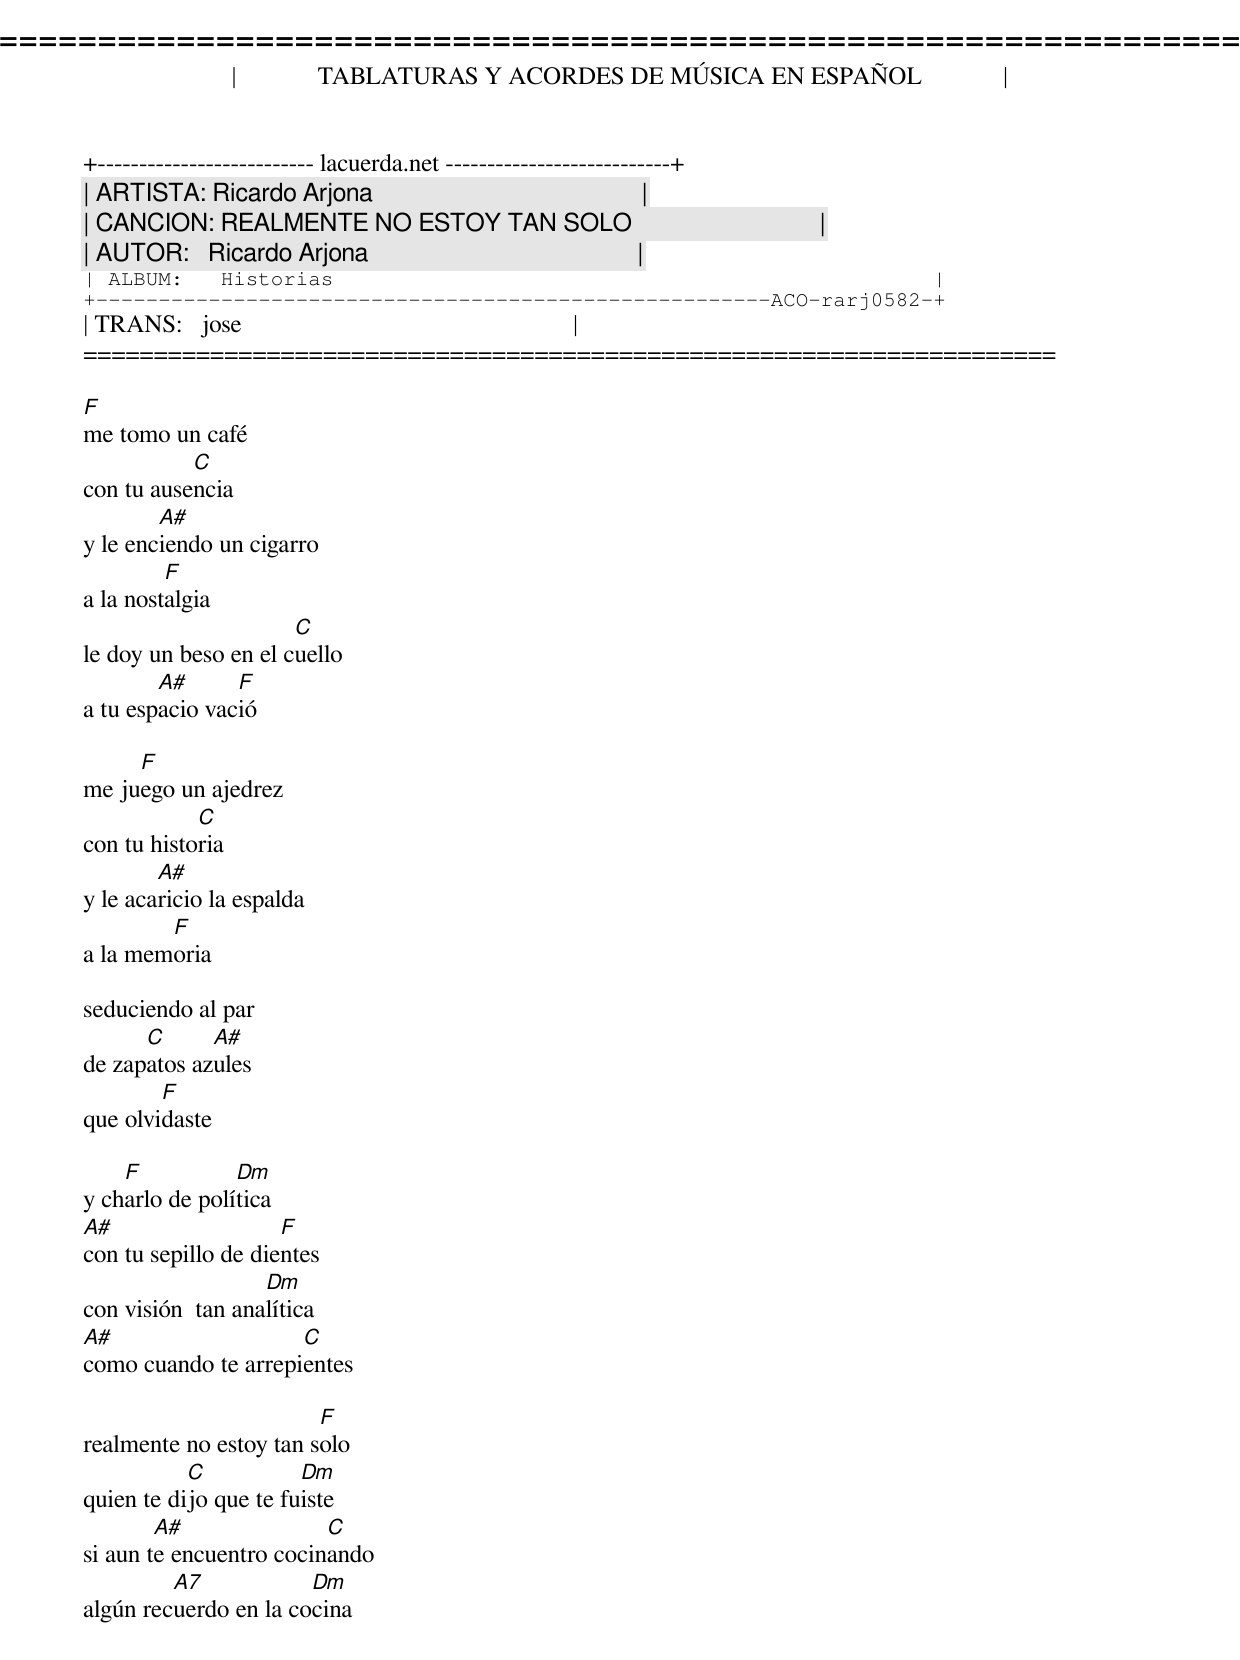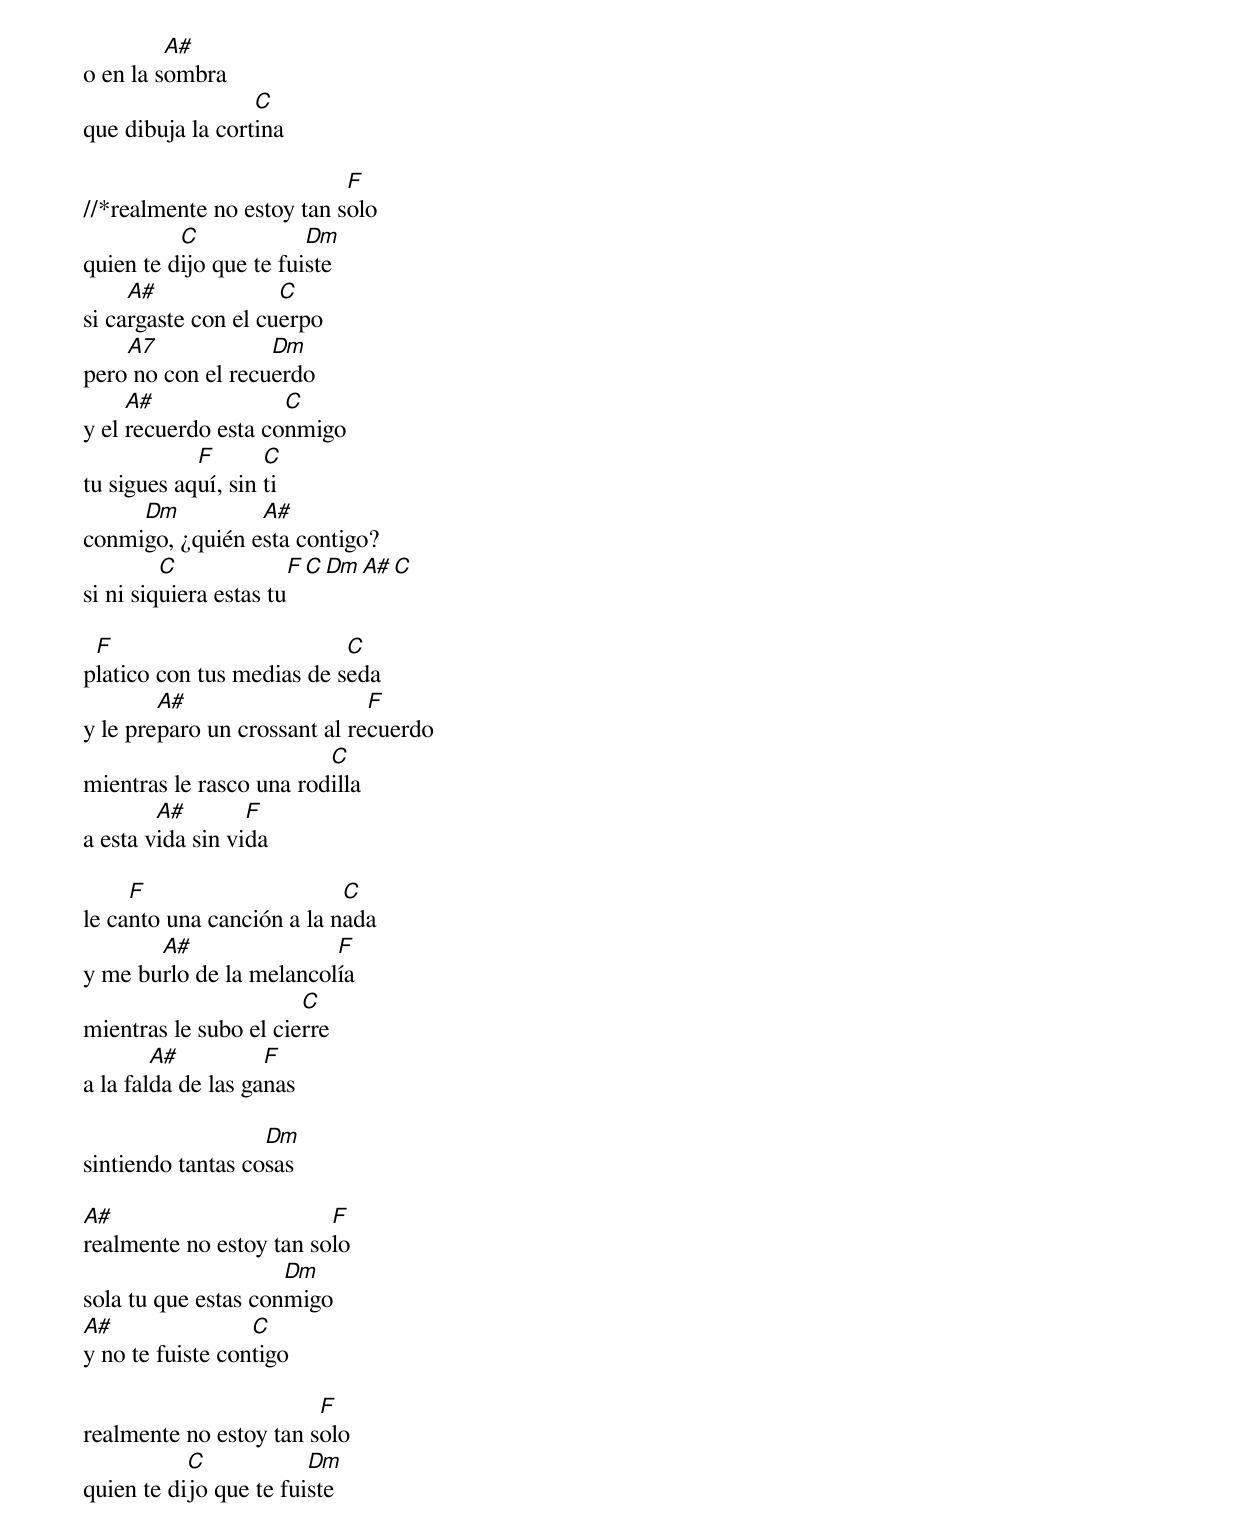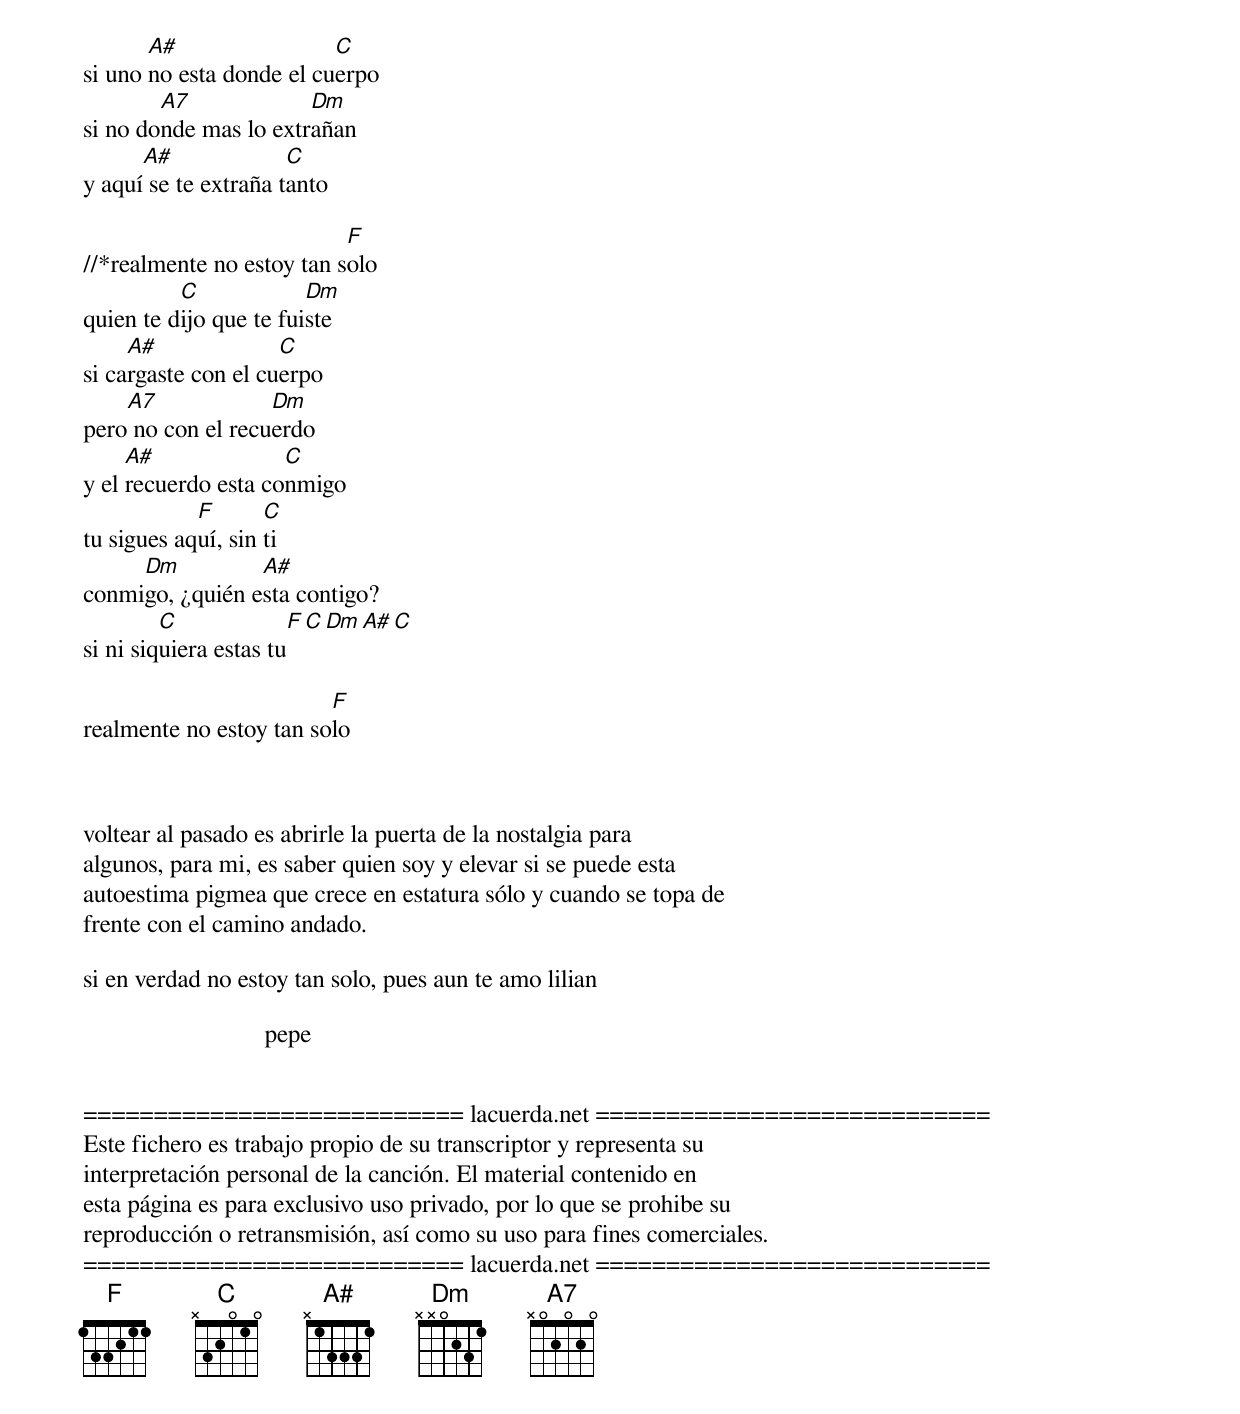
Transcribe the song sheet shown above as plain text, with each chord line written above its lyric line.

=====================================================================
|             TABLATURAS Y ACORDES DE MÚSICA EN ESPAÑOL             |
+-------------------------- lacuerda.net ---------------------------+
| ARTISTA: Ricardo Arjona                                           |
| CANCION: REALMENTE NO ESTOY TAN SOLO                              |
| AUTOR:   Ricardo Arjona                                           |
| ALBUM:   Historias                                                |
+------------------------------------------------------ACO-rarj0582-+
| TRANS:   jose                                                     |
=====================================================================

F
me tomo un café
           C
con tu ausencia
        A#
y le enciendo un cigarro
         F
a la nostalgia
                      C
le doy un beso en el cuello
        A#      F
a tu espacio vació

     F
me juego un ajedrez
            C
con tu historia
        A#
y le acaricio la espalda
        F
a la memoria

seduciendo al par
      C      A#
de zapatos azules
        F
que olvidaste

    F           Dm
y charlo de política
A#                   F
con tu sepillo de dientes
                   Dm
con visión  tan analítica
A#                   C
como cuando te arrepientes

                        F
realmente no estoy tan solo
           C           Dm
quien te dijo que te fuiste
        A#               C
si aun te encuentro cocinando
         A7            Dm
algún recuerdo en la cocina
         A#
o en la sombra
                  C
que dibuja la cortina

                           F
//*realmente no estoy tan solo
          C             Dm
quien te dijo que te fuiste
     A#              C
si cargaste con el cuerpo
    A7             Dm
pero no con el recuerdo
     A#              C
y el recuerdo esta conmigo
            F       C
tu sigues aquí, sin ti
     Dm          A#
conmigo, ¿quién esta contigo?
         C             F  C  Dm  A#  C
si ni siquiera estas tu

 F                         C
platico con tus medias de seda
        A#                    F
y le preparo un crossant al recuerdo
                         C
mientras le rasco una rodilla
        A#        F
a esta vida sin vida

     F                     C
le canto una canción a la nada
       A#                F
y me burlo de la melancolía
                       C
mientras le subo el cierre
        A#          F
a la falda de las ganas

                   Dm
sintiendo tantas cosas

A#                       F
realmente no estoy tan solo
                     Dm
sola tu que estas conmigo
A#                C
y no te fuiste contigo

                        F
realmente no estoy tan solo
           C            Dm
quien te dijo que te fuiste
       A#                 C
si uno no esta donde el cuerpo
        A7             Dm
si no donde mas lo extrañan
      A#              C
y aquí se te extraña tanto

                           F
//*realmente no estoy tan solo
          C             Dm
quien te dijo que te fuiste
     A#              C
si cargaste con el cuerpo
    A7             Dm
pero no con el recuerdo
     A#              C
y el recuerdo esta conmigo
            F       C
tu sigues aquí, sin ti
     Dm          A#
conmigo, ¿quién esta contigo?
         C             F  C  Dm  A#  C
si ni siquiera estas tu

                         F
realmente no estoy tan solo



voltear al pasado es abrirle la puerta de la nostalgia para
algunos, para mi, es saber quien soy y elevar si se puede esta
autoestima pigmea que crece en estatura sólo y cuando se topa de
frente con el camino andado.

si en verdad no estoy tan solo, pues aun te amo lilian

                             pepe


=========================== lacuerda.net ============================
Este fichero es trabajo propio de su transcriptor y representa su
interpretación personal de la canción. El material contenido en
esta página es para exclusivo uso privado, por lo que se prohibe su
reproducción o retransmisión, así como su uso para fines comerciales.
=========================== lacuerda.net ============================
